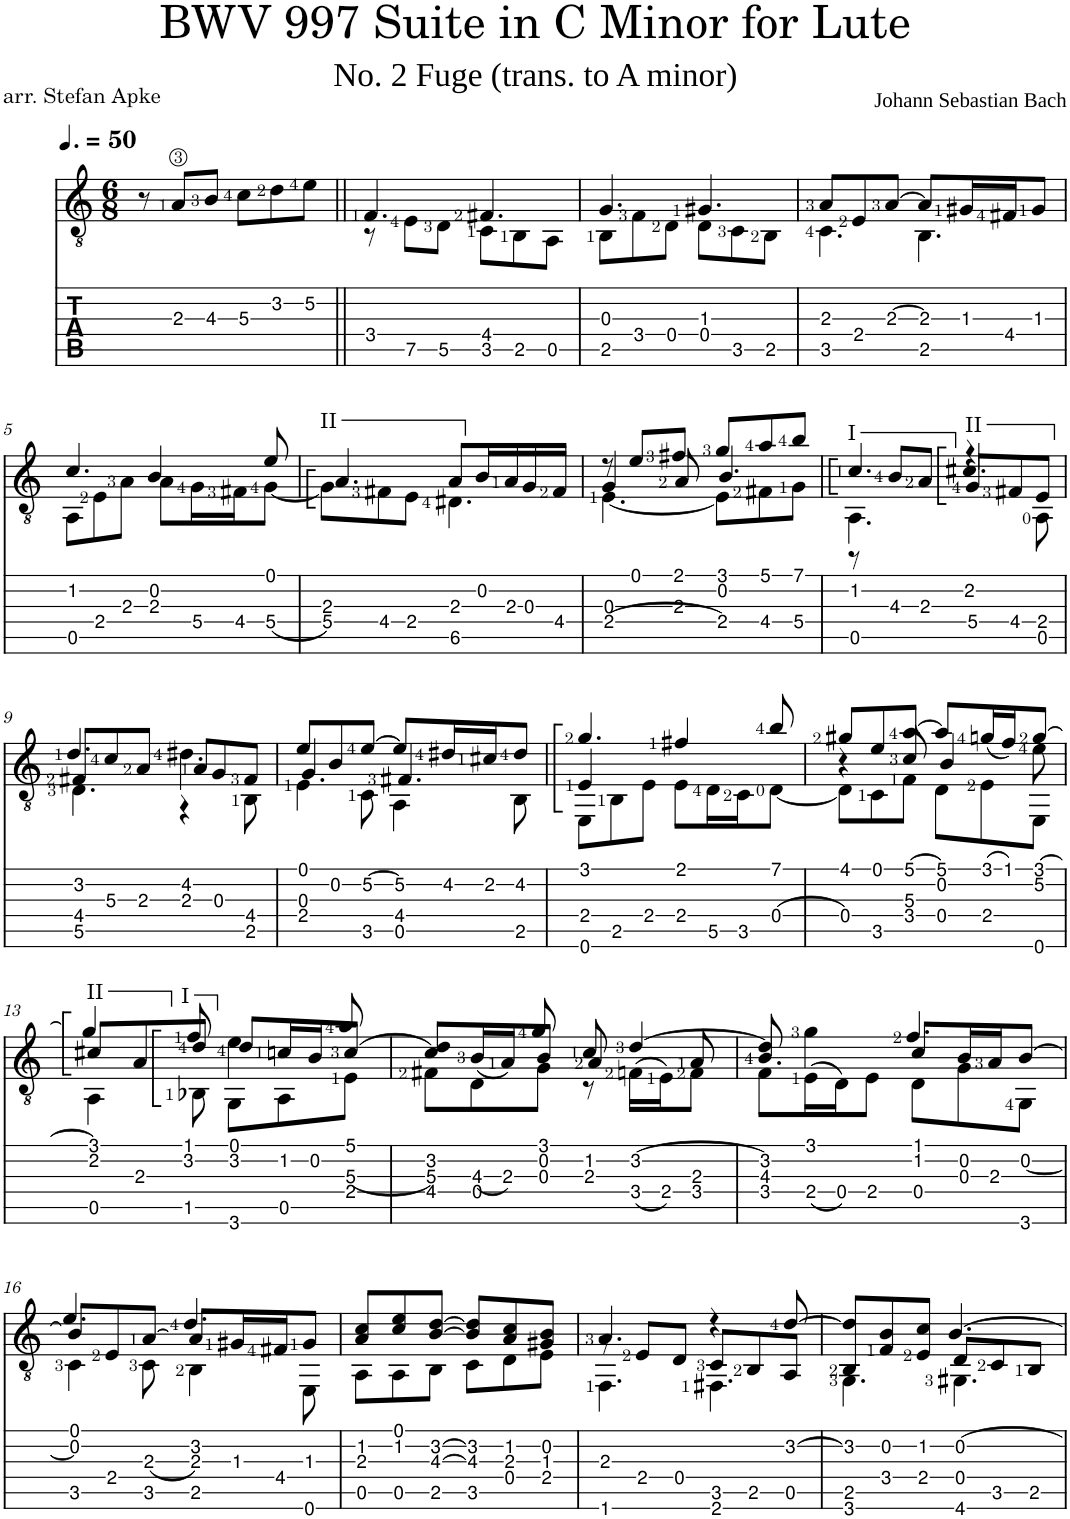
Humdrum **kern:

**kern	**kern
*part1	*part1
*staff2	*staff1
*I"Classical Guitar	*
*I'Guit.	*
*stria6	*
*	*clefGv2
*k[]	*k[]
*a:	*a:
*M6/8	*M6/8
=1	=1
8r	8r
*	*MM75
8AL	8A/L
8BJ	8B/J
8cL	8c\L
8d	8d\
8eJ	8e\J
=2||	=2||
*^	*^
4.F	8r	4.F/	8r
.	8EL	.	8E\L
.	8DJ	.	8D\J
4.F#X	8CL	4.F#X/	8C\L
.	8BB	.	8BB\
.	8AAJ	.	8AA\J
=3	=3	=3	=3
4.G	8BBL	4.G/	8BB\L
.	8F	.	8F\
.	8DJ	.	8D\J
4.G#X	8DL	4.G#X/	8D\L
.	8C	.	8C\
.	8BBJ	.	8BB\J
=4	=4	=4	=4
8AL	4.C	8A/L	4.C\
8E	.	8E/	.
[8AJ	.	[8A/J	.
8AL]	4.BB	8A/L]	4.BB\
16G#XL	.	16G#X/L	.
16F#XJ	.	16F#X/J	.
8G#J	.	8G#/J	.
!!LO:LB:g=z	!!
=5	=5	=5	=5
4.c	8AAL	4.c/	8AA\L
.	8E	.	8E\
.	8AJ	.	8A\J
4B	8AL	4B/	8A\L
.	16GL	.	16G\L
.	16F#XJ	.	16F#X\J
8e	[8GJ	8e/	[8G\J
=6	=6	=6	=6
!	!	!LO:TX:a:t=II	!
4.A	8GL]	4.A/	8G\L]
.	8F#X	.	8F#X\
.	8EJ	.	8E\J
8AL	4.D#X	8A/L	4.D#X\
16BL	.	16B/L	.
16A	.	16A/	.
16G	.	16G/	.
16F#JJ	.	16F#/JJ	.
=7	=7	=7	=7
*	*^	*	*^
8r	4G	[4.E	8r	4G/	[4.E\
8eL	.	.	8e/L	.	.
8f#XJ	8A	.	8f#X</J	8A/	.
8gL	4.B	8EL]	8g</L	4.B/	8E\L]
8a	.	8F#X	8a</	.	8F#X\
8bJ	.	8GJ	8b</J	.	8G\J
=8	=8	=8	=8	=8	=8
!	!	!	!LO:TX:a:t=I	!	!
4.c	4.AA	8r	4.c/	4.AA\	8r
.	.	8BL	.	.	8B/L
.	.	8AJ	.	.	8A/J
!	!	!	!LO:TX:a:t=II	!	!
4.c#X	4r	8GL	4.c#X/	4r	8G/L
.	.	8F#X	.	.	8F#X/
.	8AA	8EJ	.	8AA\	8E/J
!!LO:LB:g=z	!!	!!
=9	=9	=9	=9	=9	=9
4.d	8F#XL	4.D	4.d/	8F#X/L	4.D\
.	8c	.	.	8c/	.
.	8AJ	.	.	8A/J	.
8AL	4.d#	4r	8A/L	4.d#X\	4r
8G	.	.	8G/	.	.
8F#J	.	8BB	8F#/J	.	8BB\
=10	=10	=10	=10	=10	=10
8eL	4.G	4E	8e/L	4.G/	4E\
8B	.	.	8B/	.	.
[8eJ	.	8C	[8e/J	.	8C\
8eL]	4.F#X	4AA	8e/L]	4.F#X/	4AA\
16d#L	.	.	16d#X/L	.	.
16c#XJ	.	.	16c#X/J	.	.
8d#J	.	8BB	8d#/J	.	8BB\
=11	=11	=11	=11	=11	=11
4.g	4E	8EEL	4.g/	4E/	8EE\L
.	.	8BB	.	.	8BB\
.	8r	8EJ	.	8ryy	8E\J
4f#X	4.r	8EL	4f#X/	4.ryy	8E\L
.	.	16DL	.	.	16D\L
.	.	16CJ	.	.	16C\J
8b	.	[8DJ	8b/	.	[8D\J
=12	=12	=12	=12	=12	=12
8g#XL	4r	8DL]	8g#X/L	4r	8D\L]
8e	.	8C	8e/	.	8C\
[8aJ	8c	8FJ	[8a/J	8c/	8F\J
8aL]	4B	8DL	8a/L]	4B/	8D\L
16gnL	.	8E	(<16gn/L	.	8E\
16fJ	.	.	16f/J)	.	.
[8gJ	8e	8EEJ	[8g/J	8e\	8EE\J
!!LO:LB:g=z	!!	!!
=13	=13	=13	=13	=13	=13
!	!	!	!LO:TX:a:t=II	!	!
4g]	8c#XL	4AA	4g/]	8c#X/L	4AA\
.	8A	.	.	8A/	.
!	!	!	!LO:TX:a:t=I	!	!
8f	8dJ	8BB-X	8f/	8d/J	8BB-X\
4e	8dL	8GGL	4e\	8d/L	8GG\L
.	16cnL	8AA	.	16cn/L	8AA\
.	16BJ	.	.	16B/J	.
8a	[8cJ	8EJ	8a/	[8c/J	8E\J
=14	=14	=14	=14	=14	=14
4d	8cL]	8F#XL	4d/	8c/L]	8F#X\L
.	16BL	8D	.	(<16B/L	8D\
.	16AJ	.	.	16A/J)	.
8g	8BJ	8GJ	8g/	8B/J	8G\J
8c	4A	8r	8c/	4A/	8r
[4d	.	16FnLL	[>4d/	.	(>16Fn\LL
.	.	16EJ	.	.	16E\J)
.	8A	8FJ	.	8A/	8F\J
=15	=15	=15	=15	=15	=15
4.B	8d]	8FL	4.B/	8d/]	8F\L
.	4g	16EL	.	4g\	(>16E\L
.	.	16DJ	.	.	16D\J)
.	.	8EJ	.	.	8E\J
4.f	8cL	8DL	4.f/	8c/L	8D\L
.	16BL	8G	.	16B/L	8G\
.	16AJ	.	.	16A/J	.
.	[8BJ	8GGJ	.	[8B/J	8GG\J
!!LO:LB:g=z	!!	!!
=16	=16	=16	=16	=16	=16
4.e	8BL]	4C	4.e/	8B/L]	4C\
.	8E	.	.	8E/	.
.	[8AJ	8C	.	[8A/J	8C\
4.d	8AL]	4BB	4.d/	8A/L]	4BB\
.	16G#XL	.	.	16G#X/L	.
.	16F#XJ	.	.	16F#X/J	.
.	8G#J	8EE	.	8G#/J	8EE\
*	*v	*v	*	*	*
*	*	*	*v	*v
=17	=17	=17	=17
8A\ 8c\L	8AAL	8A/ 8c/L	8AA\L
8c\ 8e\	8AA	8c/ 8e/	8AA\
[8B\ [8d\J	8BBJ	[8B/ [8d/J	8BB\J
8B]\ 8d]\L	8CL	8B/] 8d/]L	8C\L
8A\ 8c\	8D	8A/ 8c/	8D\
8G#X\ 8B\J	8EJ	8G#X/ 8B/J	8E\J
=18	=18	=18	=18
*	*^	*	*^
4.A	8r	4.FF	4.A/	8r	4.FF\
.	8EL	.	.	8E/L	.
.	8DJ	.	.	8D/J	.
4r	8CL	4.FF#X	4r	8C/L	4.FF#X\
.	8BB	.	.	8BB/	.
[8d	8AAJ	.	[8d/	8AA/J	.
=19	=19	=19	=19	=19	=19
8BB\ 8d]\L	4.r	4.GG	8BB/ 8d/]L	4.ryy	4.GG\
8F\ 8B\	.	.	8F/ 8B/	.	.
8E\ 8c\J	.	.	8E/ 8c/J	.	.
[4.B	8DL	4.GG#X	[4.B/	8D/L	4.GG#X\
.	8C	.	.	8C/	.
.	8BBJ	.	.	8BB/J	.
*v	*v	*v	*	*	*
*	*v	*v	*v
=	=
*-	*-
